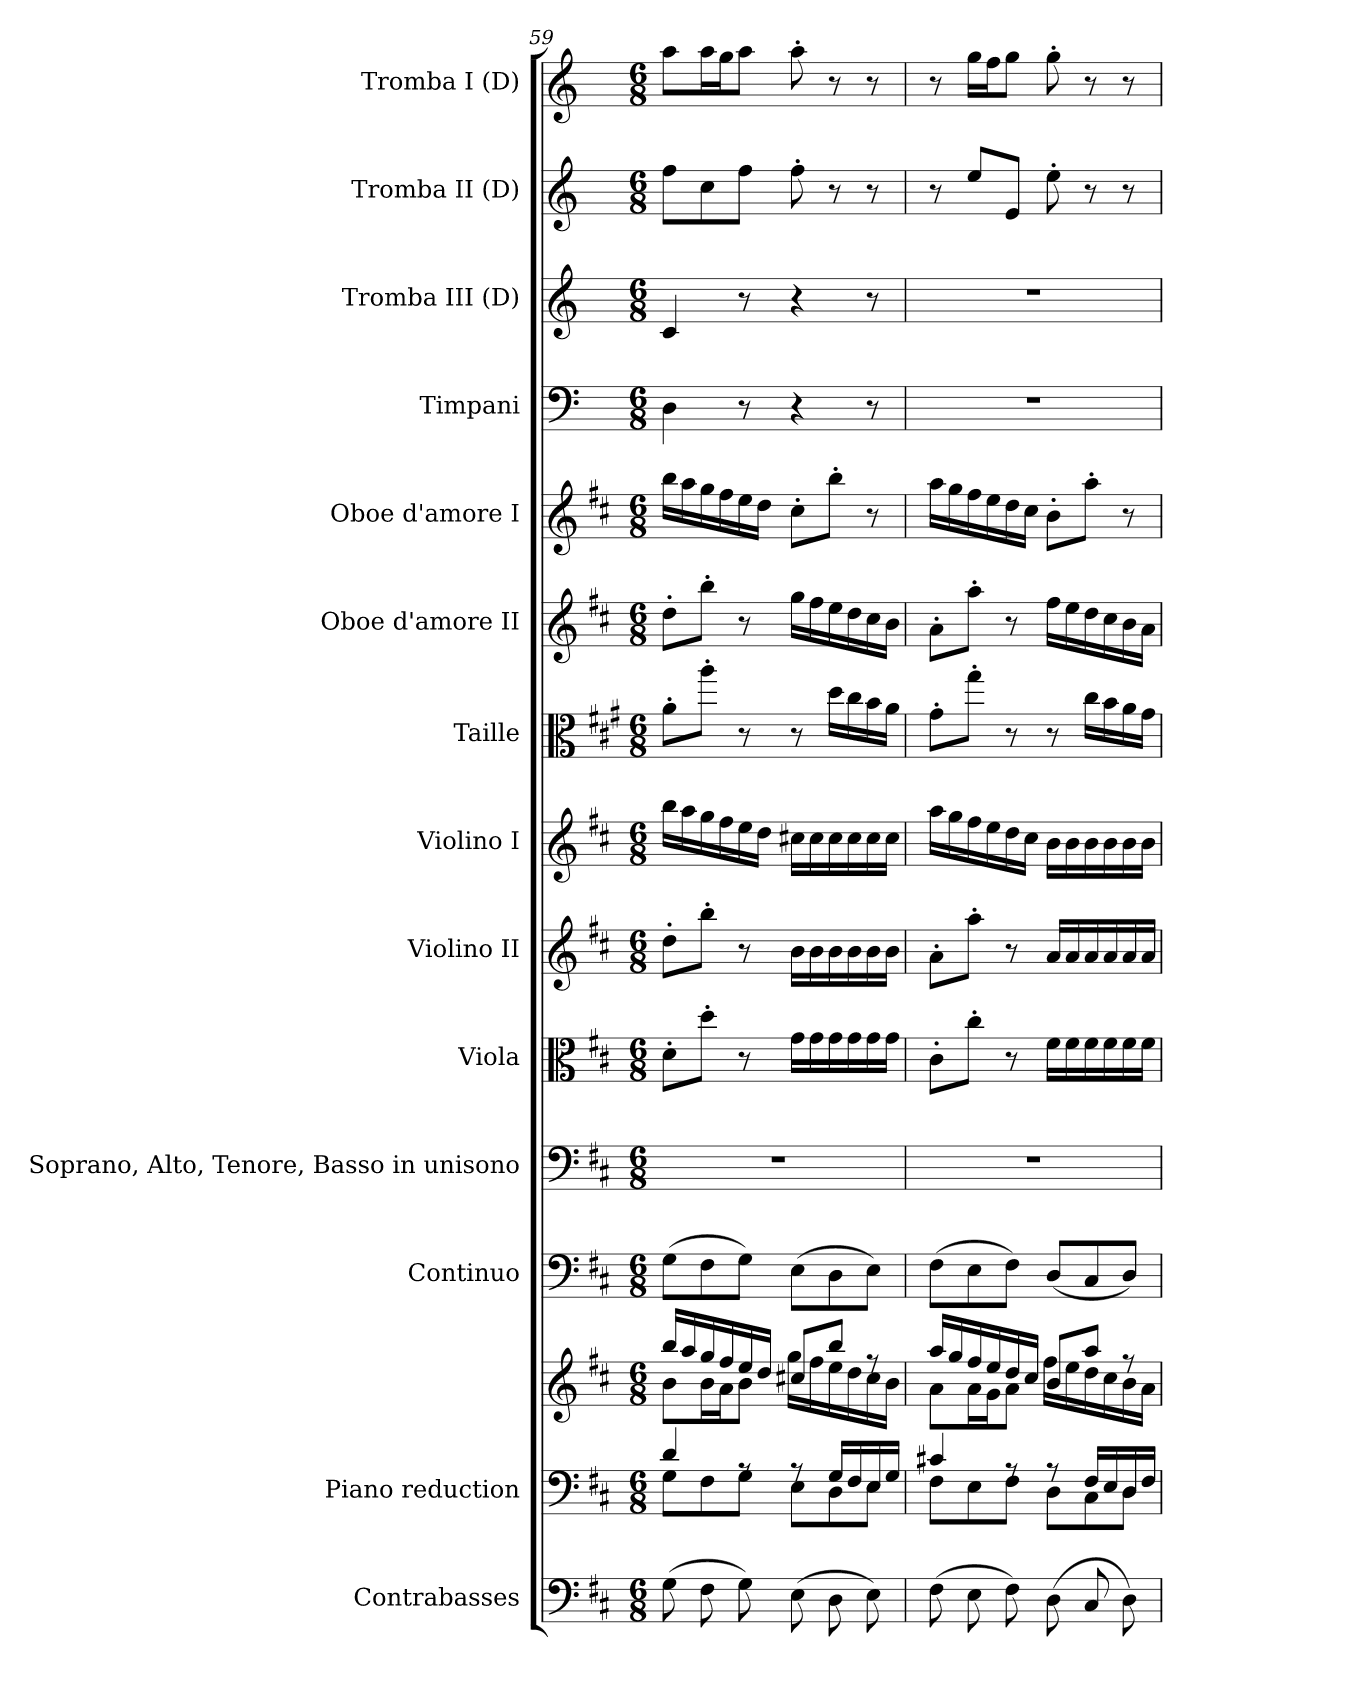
**kern	**kern	**kern	**kern	**kern	**kern	**kern	**kern	**kern	**kern	**kern	**kern	**kern	**kern	**kern
*part14	*part13	*part13	*part12	*part11	*part10	*part9	*part8	*part7	*part6	*part5	*part4	*part3	*part2	*part1
*staff15	*staff14	*staff13	*staff12	*staff11	*staff10	*staff9	*staff8	*staff7	*staff6	*staff5	*staff4	*staff3	*staff2	*staff1
*I"Contrabasses	*I"Piano reduction	*	*I"Continuo	*I"Soprano, Alto, Tenore, Basso in unisono	*I"Viola	*I"Violino II	*I"Violino I	*I"Taille	*I"Oboe d'amore II	*I"Oboe d'amore I	*I"Timpani	*I"Tromba III (D)	*I"Tromba II (D)	*I"Tromba I (D)
*I'Cbs.	*I'Pno	*	*	*	*	*	*	*	*I'Ob	*I'Ob	*I'Timp	*	*	*
!!LO:PB:g=z
*clefF4	*clefF4	*clefG2	*clefF4	*clefF4	*clefC3	*clefG2	*clefG2	*clefC3	*clefG2	*clefG2	*clefF4	*clefG2	*clefG2	*clefG2
*ITrd7c12	*	*	*	*	*	*	*	*ITrd4c7	*	*	*	*ITrd-1c-2	*ITrd-1c-2	*ITrd-1c-2
*k[f#c#]	*k[f#c#]	*k[f#c#]	*k[f#c#]	*k[f#c#]	*k[f#c#]	*k[f#c#]	*k[f#c#]	*k[f#c#]	*k[f#c#]	*k[f#c#]	*k[]	*k[f#c#]	*k[f#c#]	*k[f#c#]
*M6/8	*M6/8	*M6/8	*M6/8	*M6/8	*M6/8	*M6/8	*M6/8	*M6/8	*M6/8	*M6/8	*M6/8	*M6/8	*M6/8	*M6/8
=59	=59	=59	=59	=59	=59	=59	=59	=59	=59	=59	=59	=59	=59	=59
*	*^	*^	*	*	*	*	*	*	*	*	*	*	*	*
(>8GG\	4d/	8G\L	16bb/LL	8b\L	(>8G\L	2.r	8d'\L	8dd'\L	16bb\LL	8d'\L	8dd'\L	16bb\LL	4D\	4d/	8gg\L	8bb\L
.	.	.	16aa/	.	.	.	.	.	16aa\	.	.	16aa\	.	.	.	.
8FF#\	.	8F#\	16gg/	16b\L	8F#\	.	8dd'\J	8bb'\J	16gg\	8dd'\J	8bb'\J	16gg\	.	.	8dd\	16bb\L
.	.	.	16ff#/	16a\J	.	.	.	.	16ff#\	.	.	16ff#\	.	.	.	16aa\J
8GG\)	8rA	8G\J	16ee/	8b\J	8G\J)	.	8r	8r	16ee\	8r	8r	16ee\	8r	8r	8gg\J	8bb\J
.	.	.	16dd/JJ	.	.	.	.	.	16dd\JJ	.	.	16dd\JJ	.	.	.	.
(>8EE\	8rA	8E\L	8cc#X/L	16gg\LL	(>8E\L	.	16g\LL	16b\LL	16cc#X\LL	8r	16gg\LL	8cc#'\L	4r	4r	8gg'\	8bb'\
.	.	.	.	16ff#\	.	.	16g\	16b\	16cc#\	.	16ff#\	.	.	.	.	.
8DD\	16G/LL	8D\	8bb/J	16ee\	8D\	.	16g\	16b\	16cc#\	16g\LL	16ee\	8bb'\J	.	.	8r	8r
.	16F#/	.	.	16dd\	.	.	16g\	16b\	16cc#\	16f#\	16dd\	.	.	.	.	.
8EE\)	16E/	8E\J	8rff	16cc#\	8E\J)	.	16g\	16b\	16cc#\	16e\	16cc#\	8r	8r	8r	8r	8r
.	16G/JJ	.	.	16b\JJ	.	.	16g\JJ	16b\JJ	16cc#\JJ	16d\JJ	16b\JJ	.	.	.	.	.
=60	=60	=60	=60	=60	=60	=60	=60	=60	=60	=60	=60	=60	=60	=60	=60	=60
(>8FF#\	4c#X/	8F#\L	16aa/LL	8a\L	(>8F#\L	2.r	8c#'\L	8a'\L	16aa\LL	8c#'\L	8a'\L	16aa\LL	2.r	2.r	8r	8r
.	.	.	16gg/	.	.	.	.	.	16gg\	.	.	16gg\	.	.	.	.
8EE\	.	8E\	16ff#/	16a\L	8E\	.	8cc#'\J	8aa'\J	16ff#\	8cc#'\J	8aa'\J	16ff#\	.	.	8ff#/L	16aa\LL
.	.	.	16ee/	16g\J	.	.	.	.	16ee\	.	.	16ee\	.	.	.	16gg\J
8FF#\)	8rA	8F#\J	16dd/	8a\J	8F#\J)	.	8r	8r	16dd\	8r	8r	16dd\	.	.	8f#/J	8aa\J
.	.	.	16cc#/JJ	.	.	.	.	.	16cc#\JJ	.	.	16cc#\JJ	.	.	.	.
(>8DD\	8rA	8D\L	8b/L	16ff#\LL	(<8D/L	.	16f#\LL	16a/LL	16b\LL	8r	16ff#\LL	8b'\L	.	.	8ff#'\	8aa'\
.	.	.	.	16ee\	.	.	16f#\	16a/	16b\	.	16ee\	.	.	.	.	.
8CC#/	16F#/LL	8C#\	8aa/J	16dd\	8C#/	.	16f#\	16a/	16b\	16f#\LL	16dd\	8aa'\J	.	.	8r	8r
.	16E/	.	.	16cc#\	.	.	16f#\	16a/	16b\	16e\	16cc#\	.	.	.	.	.
8DD\)	16D/	8D\J	8rff	16b\	8D/J)	.	16f#\	16a/	16b\	16d\	16b\	8r	.	.	8r	8r
.	16F#/JJ	.	.	16a\JJ	.	.	16f#\JJ	16a/JJ	16b\JJ	16c#\JJ	16a\JJ	.	.	.	.	.
*	*v	*v	*	*	*	*	*	*	*	*	*	*	*	*	*	*
*	*	*v	*v	*	*	*	*	*	*	*	*	*	*	*	*
=	=	=	=	=	=	=	=	=	=	=	=	=	=	=
*-	*-	*-	*-	*-	*-	*-	*-	*-	*-	*-	*-	*-	*-	*-
